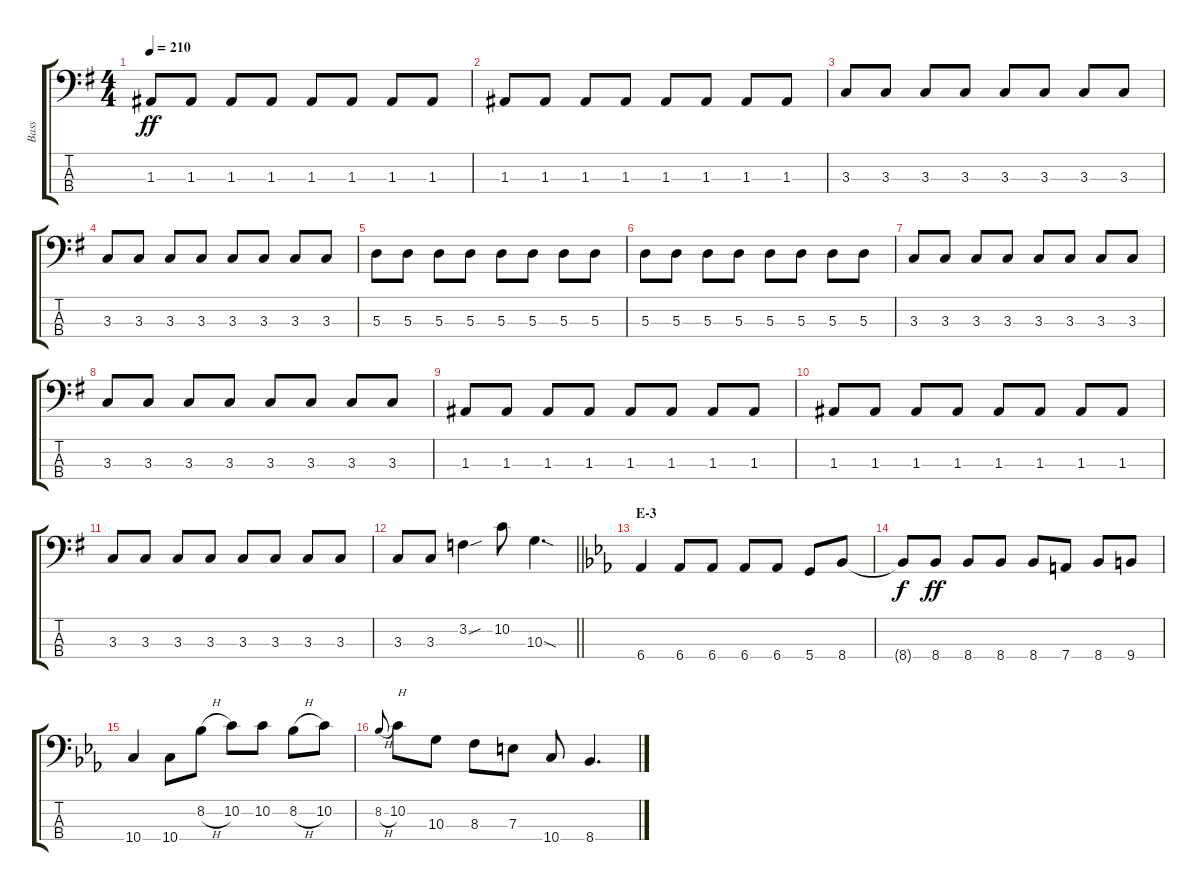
\track ("Bass" "Bass") {instrument electricbasspick}
\staff {score tabs}
\tuning (G2 D2 A1 D1) {hide}
\ts (4 4)
\tempo 210
\clef f4
\ks g
1.3.8{dy ff} 1.3.8 1.3.8 1.3.8 1.3.8 1.3.8 1.3.8 1.3.8 |
1.3.8 1.3.8 1.3.8 1.3.8 1.3.8 1.3.8 1.3.8 1.3.8 |
3.3.8 3.3.8 3.3.8 3.3.8 3.3.8 3.3.8 3.3.8 3.3.8 |
3.3.8 3.3.8 3.3.8 3.3.8 3.3.8 3.3.8 3.3.8 3.3.8 |
5.3.8 5.3.8 5.3.8 5.3.8 5.3.8 5.3.8 5.3.8 5.3.8 |
5.3.8 5.3.8 5.3.8 5.3.8 5.3.8 5.3.8 5.3.8 5.3.8 |
3.3.8 3.3.8 3.3.8 3.3.8 3.3.8 3.3.8 3.3.8 3.3.8 |
3.3.8 3.3.8 3.3.8 3.3.8 3.3.8 3.3.8 3.3.8 3.3.8 |
1.3.8 1.3.8 1.3.8 1.3.8 1.3.8 1.3.8 1.3.8 1.3.8 |
1.3.8 1.3.8 1.3.8 1.3.8 1.3.8 1.3.8 1.3.8 1.3.8 |
3.3.8 3.3.8 3.3.8 3.3.8 3.3.8 3.3.8 3.3.8 3.3.8 |
\barLineRight lightlight
3.3.8 3.3.8 3.2{sou}.4 10.2.8 10.3{sod}.4{d} |
\section ("" "E-3")
\ks eb
6.4.4 6.4.8 6.4.8 6.4.8 6.4.8 5.4.8 8.4.8 |
8.4{t}.8{dy f} 8.4.8{dy ff} 8.4.8 8.4.8 8.4.8 7.4.8 8.4.8 9.4.8 |
10.4.4 10.4.8 8.2{h}.8 10.2.8 10.2.8 8.2{h}.8 10.2.8 |
8.2{h}.8{gr onbeat} 10.2.8{txt "H"} 10.3.8 8.3.8 7.3.8 10.4.8 8.4.4{d}
